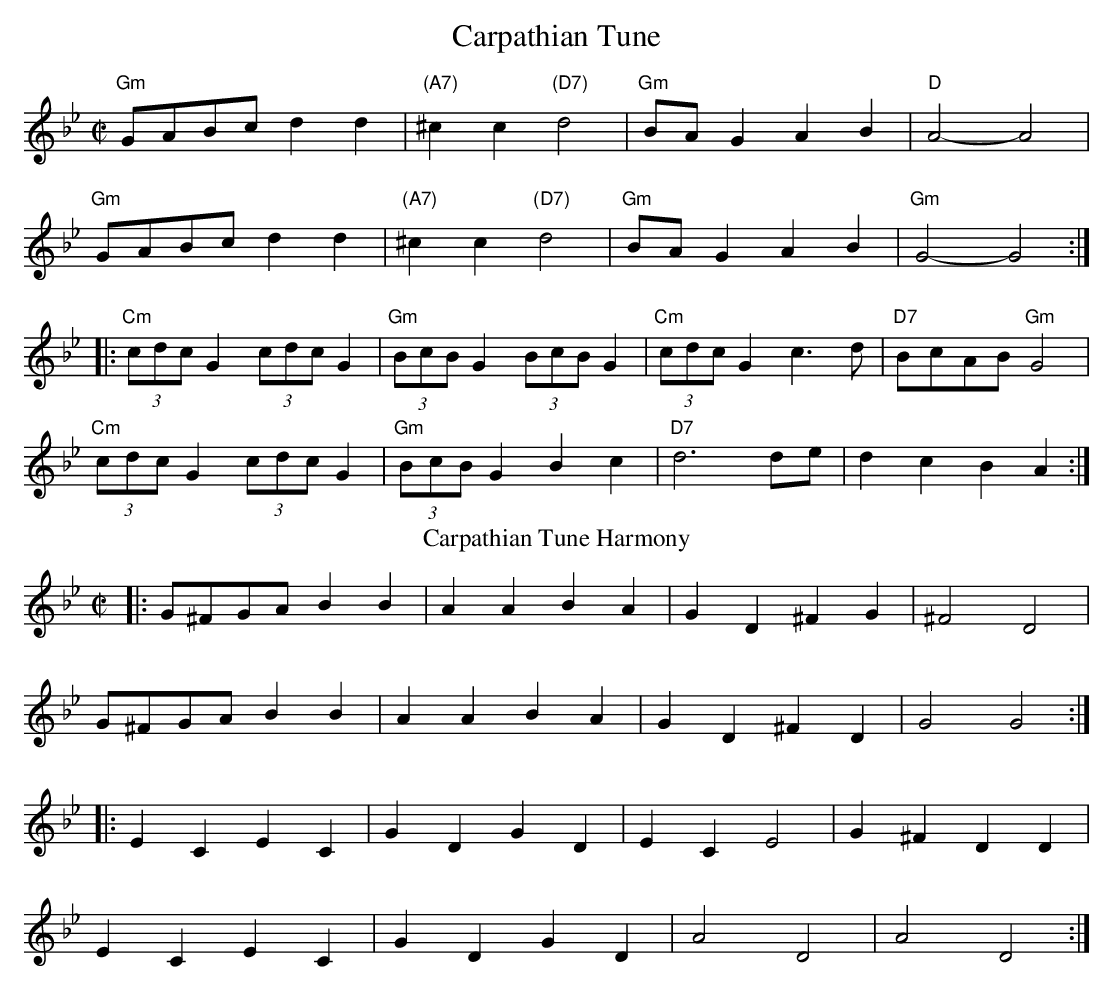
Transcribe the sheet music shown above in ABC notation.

X:1
T:Carpathian Tune
M:C|
L:1/8
K:Gm
"Gm"GABc d2d2 | "(A7)"^c2c2 "(D7)"d4| "Gm"BAG2 A2B2 | "D"A4-A4 |
 "Gm"GABc d2d2 | "(A7)"^c2c2 "(D7)"d4 | "Gm"BAG2 A2B2 | "Gm"G4-G4 :|
|: "Cm"(3cdcG2 (3cdcG2 | "Gm"(3BcBG2 (3BcBG2 | "Cm"(3cdcG2 c3d | "D7"BcAB "Gm"G4|
"Cm"(3cdcG2 (3cdcG2 | "Gm"(3BcBG2 B2c2 | "D7"d6 de | d2c2 B2A2 :|
T:Carpathian Tune Harmony
|: G^FGA B2B2 | A2A2 B2A2 | G2D2 ^F2G2 | ^F4 D4 |
G^FGA B2B2 | A2A2 B2A2 | G2D2 ^F2D2 |G4 G4 :|
|: E2C2 E2C2 | G2D2 G2D2 | E2C2 E4 | G2^F2 D2D2 |
E2C2 E2C2 | G2D2 G2D2 | A4 D4 |A4D4 :|
